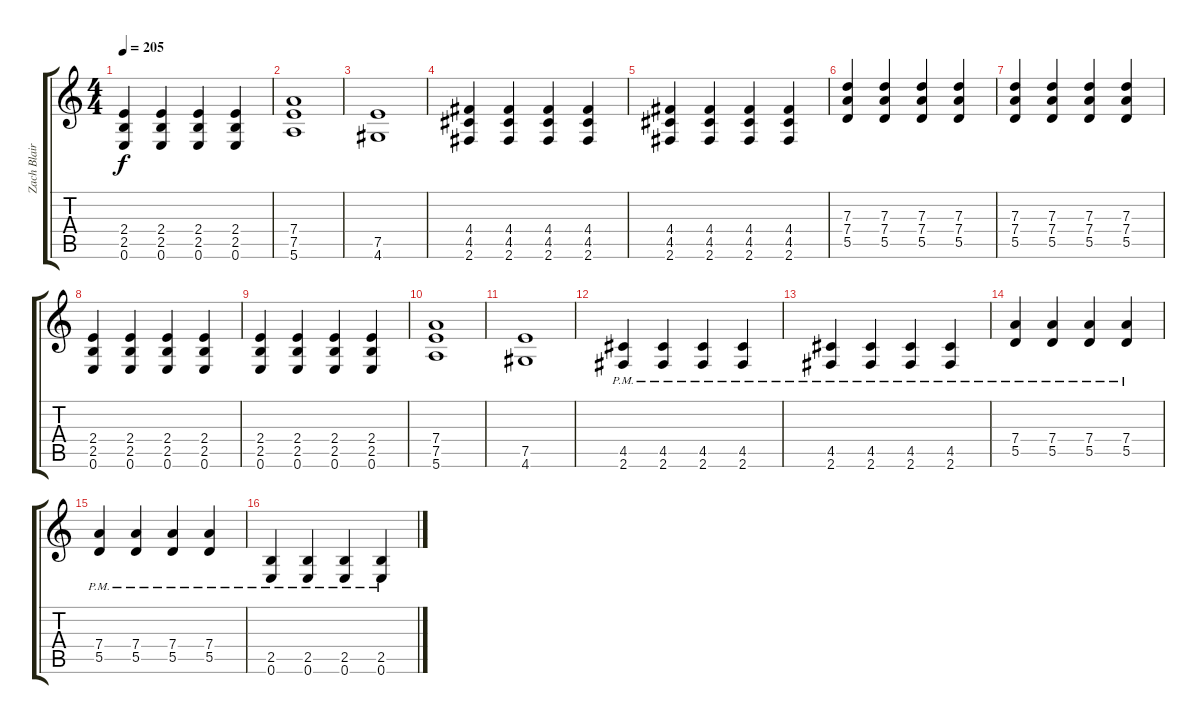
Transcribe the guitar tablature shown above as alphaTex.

\track ("Zach Blair" "Zach Blair") {instrument distortionguitar}
\staff {score tabs}
\tuning (E4 B3 G3 D3 A2 E2) {hide}
\ts (4 4)
\tempo 205
\clef g2
\ks c
(2.4 2.5 0.6).4{dy f} (2.4 2.5 0.6).4 (2.4 2.5 0.6).4 (2.4 2.5 0.6).4 |
(7.4 7.5 5.6).1 |
(7.5 4.6).1 |
(4.4 4.5 2.6).4 (4.4 4.5 2.6).4 (4.4 4.5 2.6).4 (4.4 4.5 2.6).4 |
(4.4 4.5 2.6).4 (4.4 4.5 2.6).4 (4.4 4.5 2.6).4 (4.4 4.5 2.6).4 |
(7.3 7.4 5.5).4 (7.3 7.4 5.5).4 (7.3 7.4 5.5).4 (7.3 7.4 5.5).4 |
(7.3 7.4 5.5).4 (7.3 7.4 5.5).4 (7.3 7.4 5.5).4 (7.3 7.4 5.5).4 |
(2.4 2.5 0.6).4 (2.4 2.5 0.6).4 (2.4 2.5 0.6).4 (2.4 2.5 0.6).4 |
(2.4 2.5 0.6).4 (2.4 2.5 0.6).4 (2.4 2.5 0.6).4 (2.4 2.5 0.6).4 |
(7.4 7.5 5.6).1 |
(7.5 4.6).1 |
(4.5{pm} 2.6{pm}).4 (4.5{pm} 2.6{pm}).4 (4.5{pm} 2.6{pm}).4 (4.5{pm} 2.6{pm}).4 |
(4.5{pm} 2.6{pm}).4 (4.5{pm} 2.6{pm}).4 (4.5{pm} 2.6{pm}).4 (4.5{pm} 2.6{pm}).4 |
(7.4{pm} 5.5{pm}).4 (7.4{pm} 5.5{pm}).4 (7.4{pm} 5.5{pm}).4 (7.4{pm} 5.5{pm}).4 |
(7.4{pm} 5.5{pm}).4 (7.4{pm} 5.5{pm}).4 (7.4{pm} 5.5{pm}).4 (7.4{pm} 5.5{pm}).4 |
(2.5{pm} 0.6{pm}).4 (2.5{pm} 0.6{pm}).4 (2.5{pm} 0.6{pm}).4 (2.5{pm} 0.6{pm}).4
